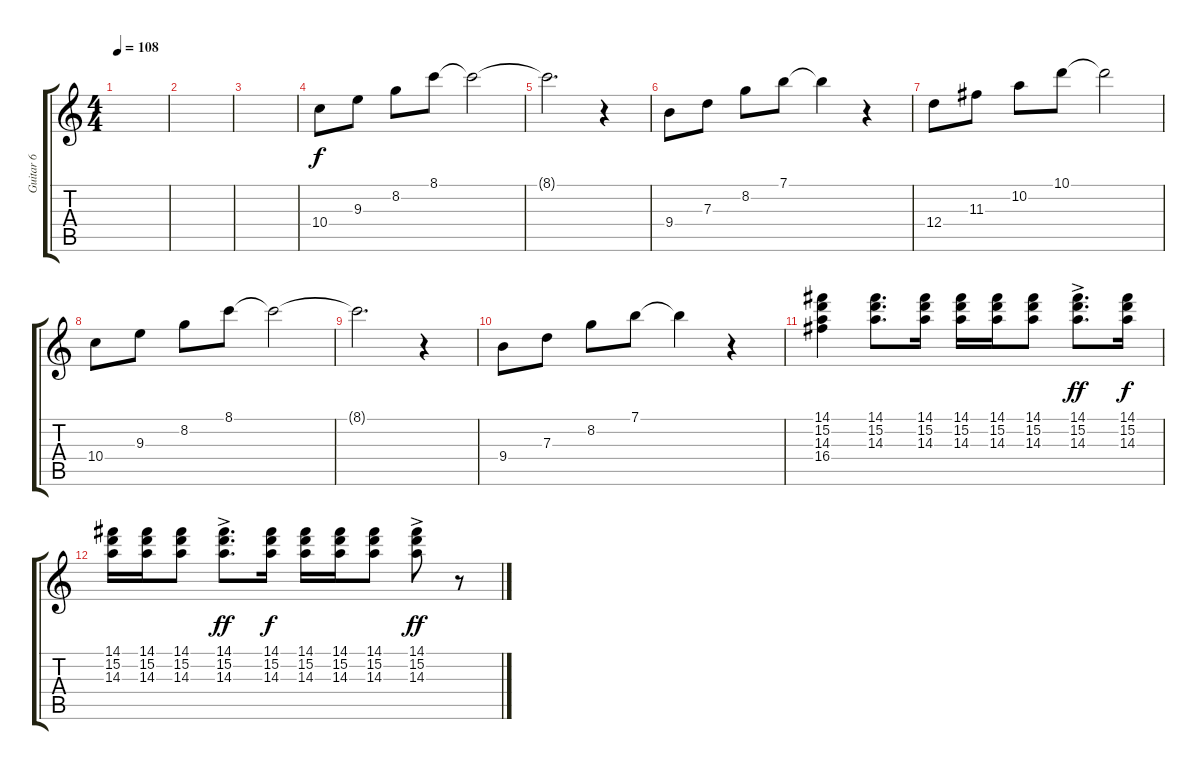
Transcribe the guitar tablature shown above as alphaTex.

\track ("Guitar 6" "Guitar 6") {instrument electricguitarclean}
\staff {score tabs}
\tuning (E4 B3 G3 D3 A2 E2) {hide}
\ts (4 4)
\tempo 108
\clef g2
\ks c
|
|
|
10.4.8 9.3.8 8.2.8 8.1.8 8.1{t}.2 |
8.1{t}.2{d} r.4 |
9.4.8 7.3.8 8.2.8 7.1.8 7.1{t}.4 r.4 |
12.4.8 11.3.8 10.2.8 10.1.8 10.1{t}.2 |
10.4.8 9.3.8 8.2.8 8.1.8 8.1{t}.2 |
8.1{t}.2{d} r.4 |
9.4.8 7.3.8 8.2.8 7.1.8 7.1{t}.4 r.4 |
(14.1 15.2 14.3 16.4).4 (14.1 15.2 14.3).8{d} (14.1 15.2 14.3).16 (14.1 15.2 14.3).16 (14.1 15.2 14.3).16 (14.1 15.2 14.3).8 (14.1 15.2 14.3{ac}).8{d dy ff} (14.1 15.2 14.3).16{dy f} |
(14.1 15.2 14.3).16 (14.1 15.2 14.3).16 (14.1 15.2 14.3).8 (14.1 15.2 14.3{ac}).8{d dy ff} (14.1 15.2 14.3).16{dy f} (14.1 15.2 14.3).16 (14.1 15.2 14.3).16 (14.1 15.2 14.3).8 (14.1 15.2 14.3{ac}).8{dy ff} r.8
